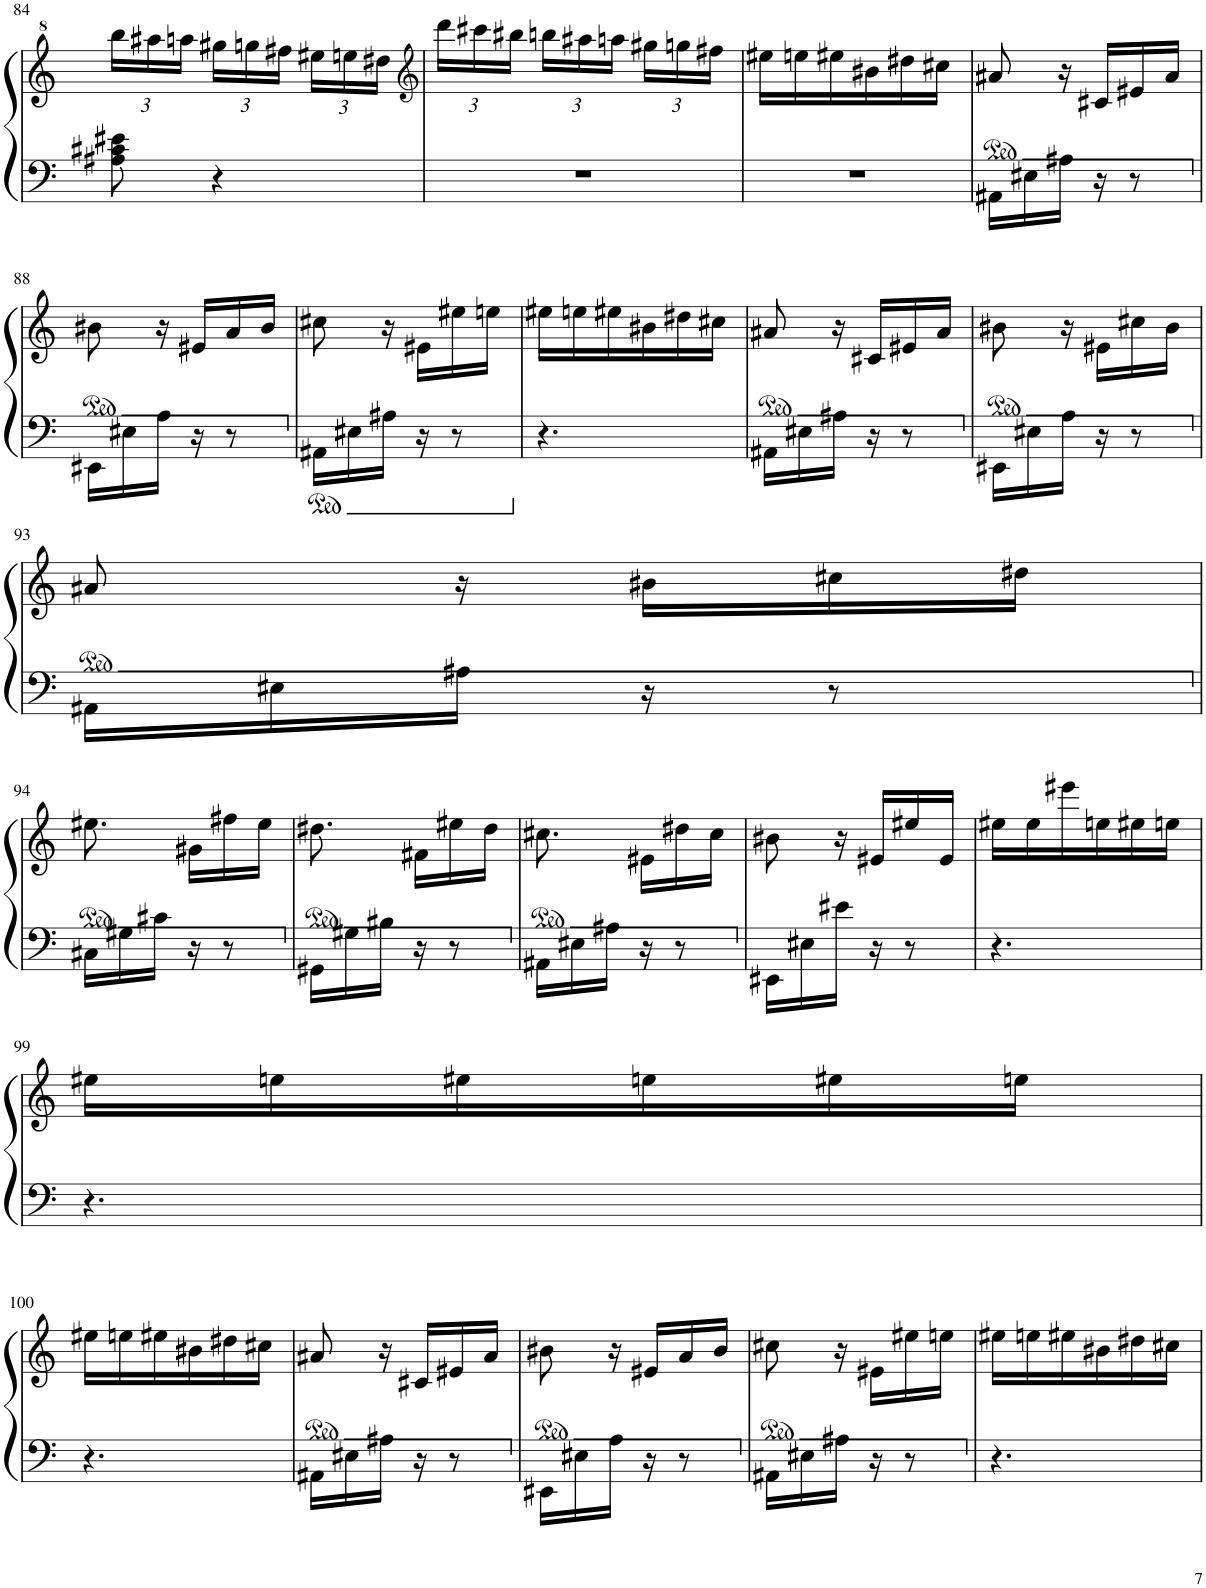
**kern	**kern
*part1	*part1
*staff2	*staff1
*I"Piano	*
*I'Pno	*
!!LO:PB:g=z
*clefF4	*clefG^2
*k[]	*k[]
*M3/8	*M3/8
*	*Xbrackettup
=84	=84
8A#X\ 8c#X\ 8e#X\	24bbb\LL
.	24aaa#X\
.	24aaan\JJ
4r	24ggg#X\LL
.	24gggn\
.	24fff#X\JJ
.	24eee#X\LL
.	24eeen\
.	24ddd#X\JJ
=85	=85
*	*clefG2
4.r	24ddd\LL
.	24ccc#X\
.	24bb#X\JJ
.	24bbn\LL
.	24aa#X\
.	24aan\JJ
.	24gg#X\LL
.	24ggn\
.	24ff#X\JJ
=86	=86
4.r	16ee#X\LL
.	16een\
.	16ee#X\
.	16b#X\
.	16dd#X\
.	16cc#X\JJ
=87	=87
16AA#X\LL	8a#X/
16E#X\	.
16A#X\JJ	16r
16r	16c#X/LL
8r	16e#X/
.	16a#/JJ
!!LO:LB:g=z
=88	=88
16EE#X\LL	8b#X\
16E#X\	.
16A\JJ	16r
16r	16e#X/LL
8r	16a/
.	16b#/JJ
=89	=89
16AA#X\LL	8cc#X\
16E#X\	.
16A#X\JJ	16r
16r	16e#X\LL
8r	16ee#X\
.	16een\JJ
=90	=90
4.r	16ee#X\LL
.	16een\
.	16ee#X\
.	16b#X\
.	16dd#X\
.	16cc#X\JJ
=91	=91
16AA#X\LL	8a#X/
16E#X\	.
16A#X\JJ	16r
16r	16c#X/LL
8r	16e#X/
.	16a#/JJ
=92	=92
16EE#X\LL	8b#X\
16E#X\	.
16A\JJ	16r
16r	16e#X\LL
8r	16cc#X\
.	16b#\JJ
!!LO:LB:g=z
=93	=93
16AA#X\LL	8a#X/
16E#X\	.
16A#X\JJ	16r
16r	16b#X\LL
8r	16cc#X\
.	16dd#X\JJ
!!LO:LB:g=z
=94	=94
16C#X\LL	8.ee#X\
16G#X\	.
16c#X\JJ	.
16r	16g#X\LL
8r	16ff#X\
.	16ee#\JJ
=95	=95
16GG#X\LL	8.dd#X\
16G#X\	.
16B#X\JJ	.
16r	16f#X\LL
8r	16ee#X\
.	16dd#\JJ
=96	=96
16AA#X\LL	8.cc#X\
16E#X\	.
16A#X\JJ	.
16r	16e#X\LL
8r	16dd#X\
.	16cc#\JJ
=97	=97
16EE#X\LL	8b#X\
16E#X\	.
16e#X\JJ	16r
16r	16e#X/LL
8r	16ee#X/
.	16e#/JJ
=98	=98
4.r	16ee#X\LL
.	16ee#\
.	16eee#X\
.	16een\
.	16ee#X\
.	16een\JJ
!!LO:LB:g=z
=99	=99
4.r	16ee#X\LL
.	16een\
.	16ee#X\
.	16een\
.	16ee#X\
.	16een\JJ
!!LO:LB:g=z
=100	=100
4.r	16ee#X\LL
.	16een\
.	16ee#X\
.	16b#X\
.	16dd#X\
.	16cc#X\JJ
=101	=101
16AA#X\LL	8a#X/
16E#X\	.
16A#X\JJ	16r
16r	16c#X/LL
8r	16e#X/
.	16a#/JJ
=102	=102
16EE#X\LL	8b#X\
16E#X\	.
16A\JJ	16r
16r	16e#X/LL
8r	16a/
.	16b#/JJ
=103	=103
16AA#X\LL	8cc#X\
16E#X\	.
16A#X\JJ	16r
16r	16e#X\LL
8r	16ee#X\
.	16een\JJ
=104	=104
4.r	16ee#X\LL
.	16een\
.	16ee#X\
.	16b#X\
.	16dd#X\
.	16cc#X\JJ
=	=
*-	*-
